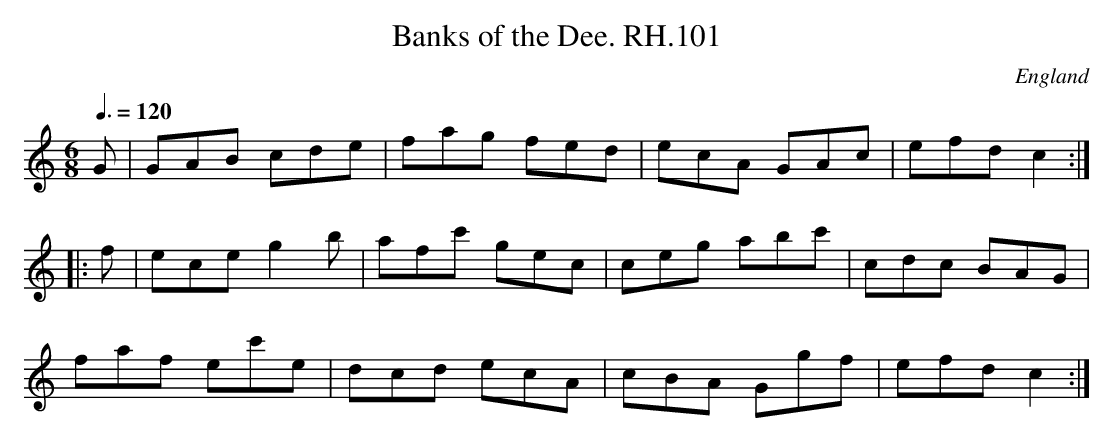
X:1
T:Banks of the Dee. RH.101
O:England
M:6/8
L:1/8
Q:3/8=120
K:C major
G|GAB cde|fag fed|ecA GAc|efd c2:|!
|:f|ece g2b|afc' gec|ceg abc'|cdc BAG|!
faf ec'e|dcd ecA|cBA Ggf|efd c2:|
